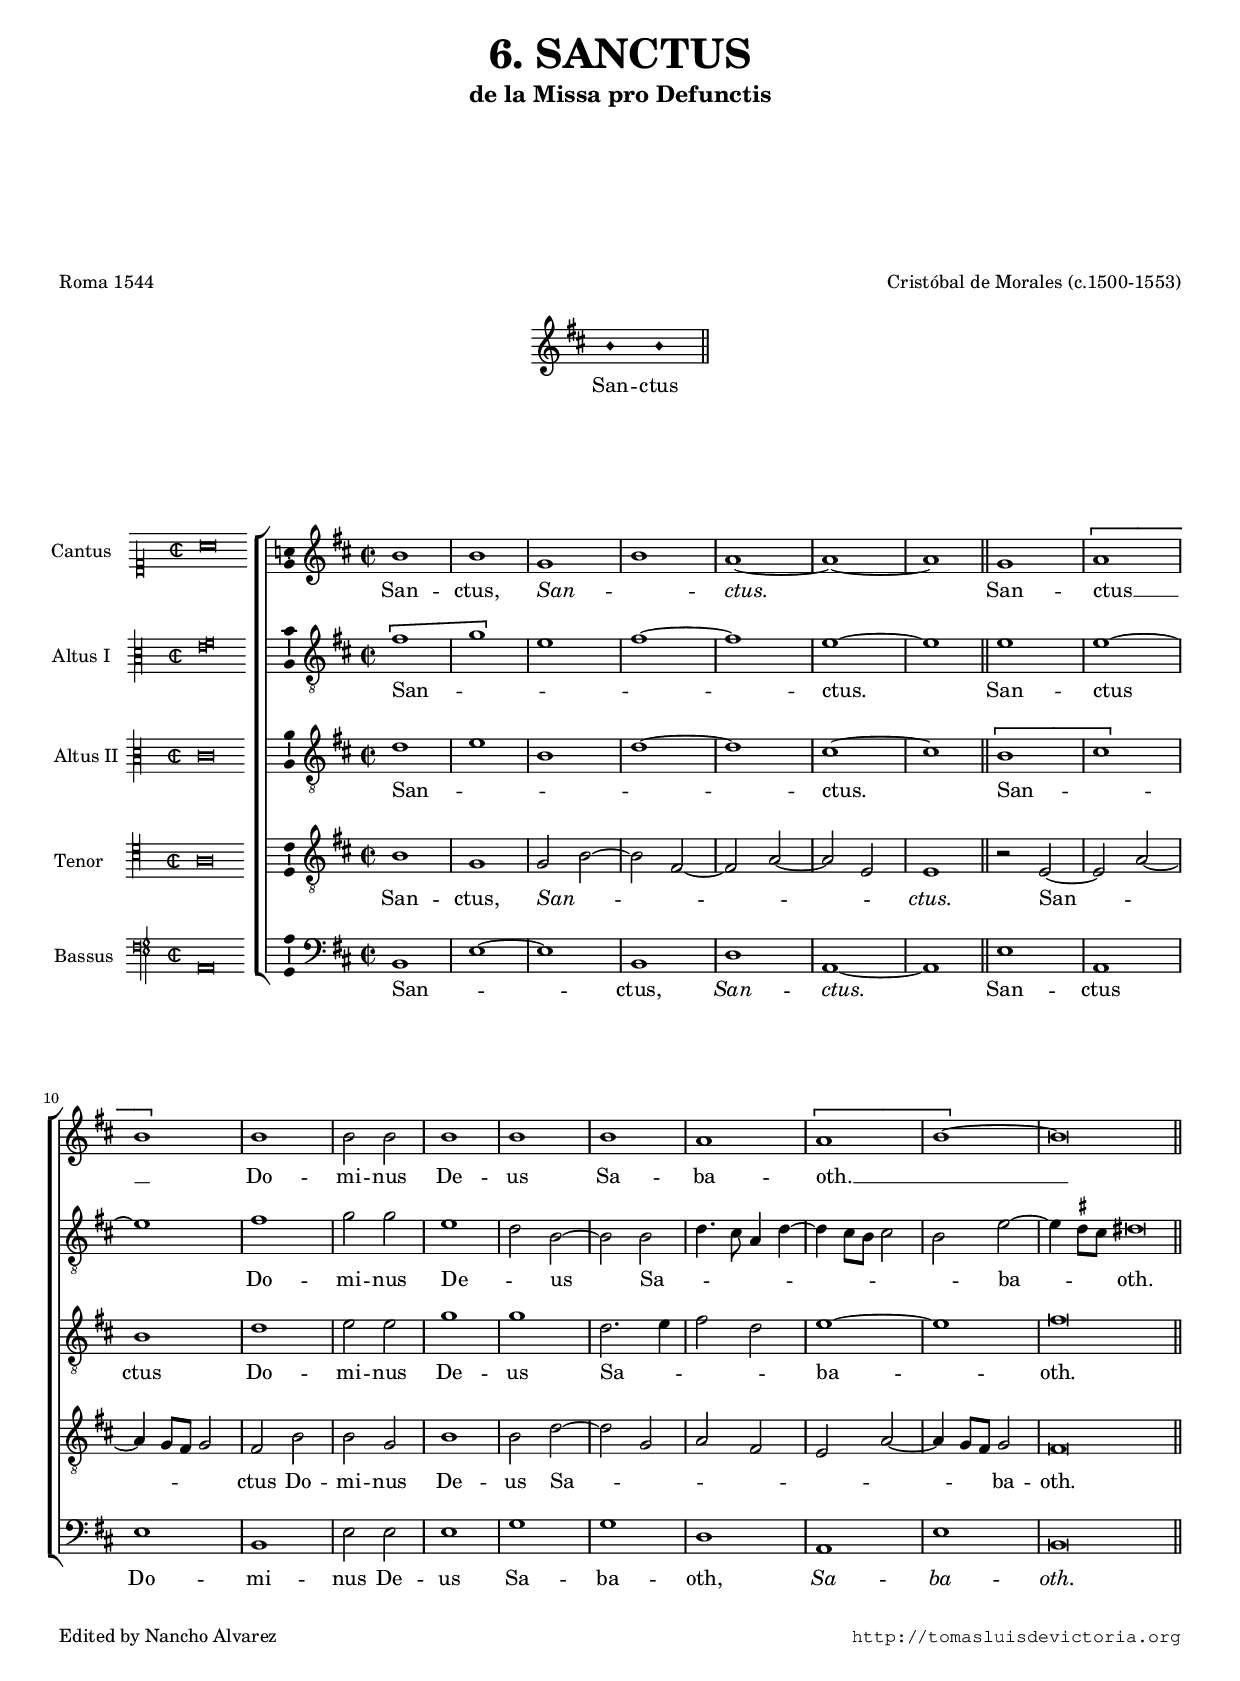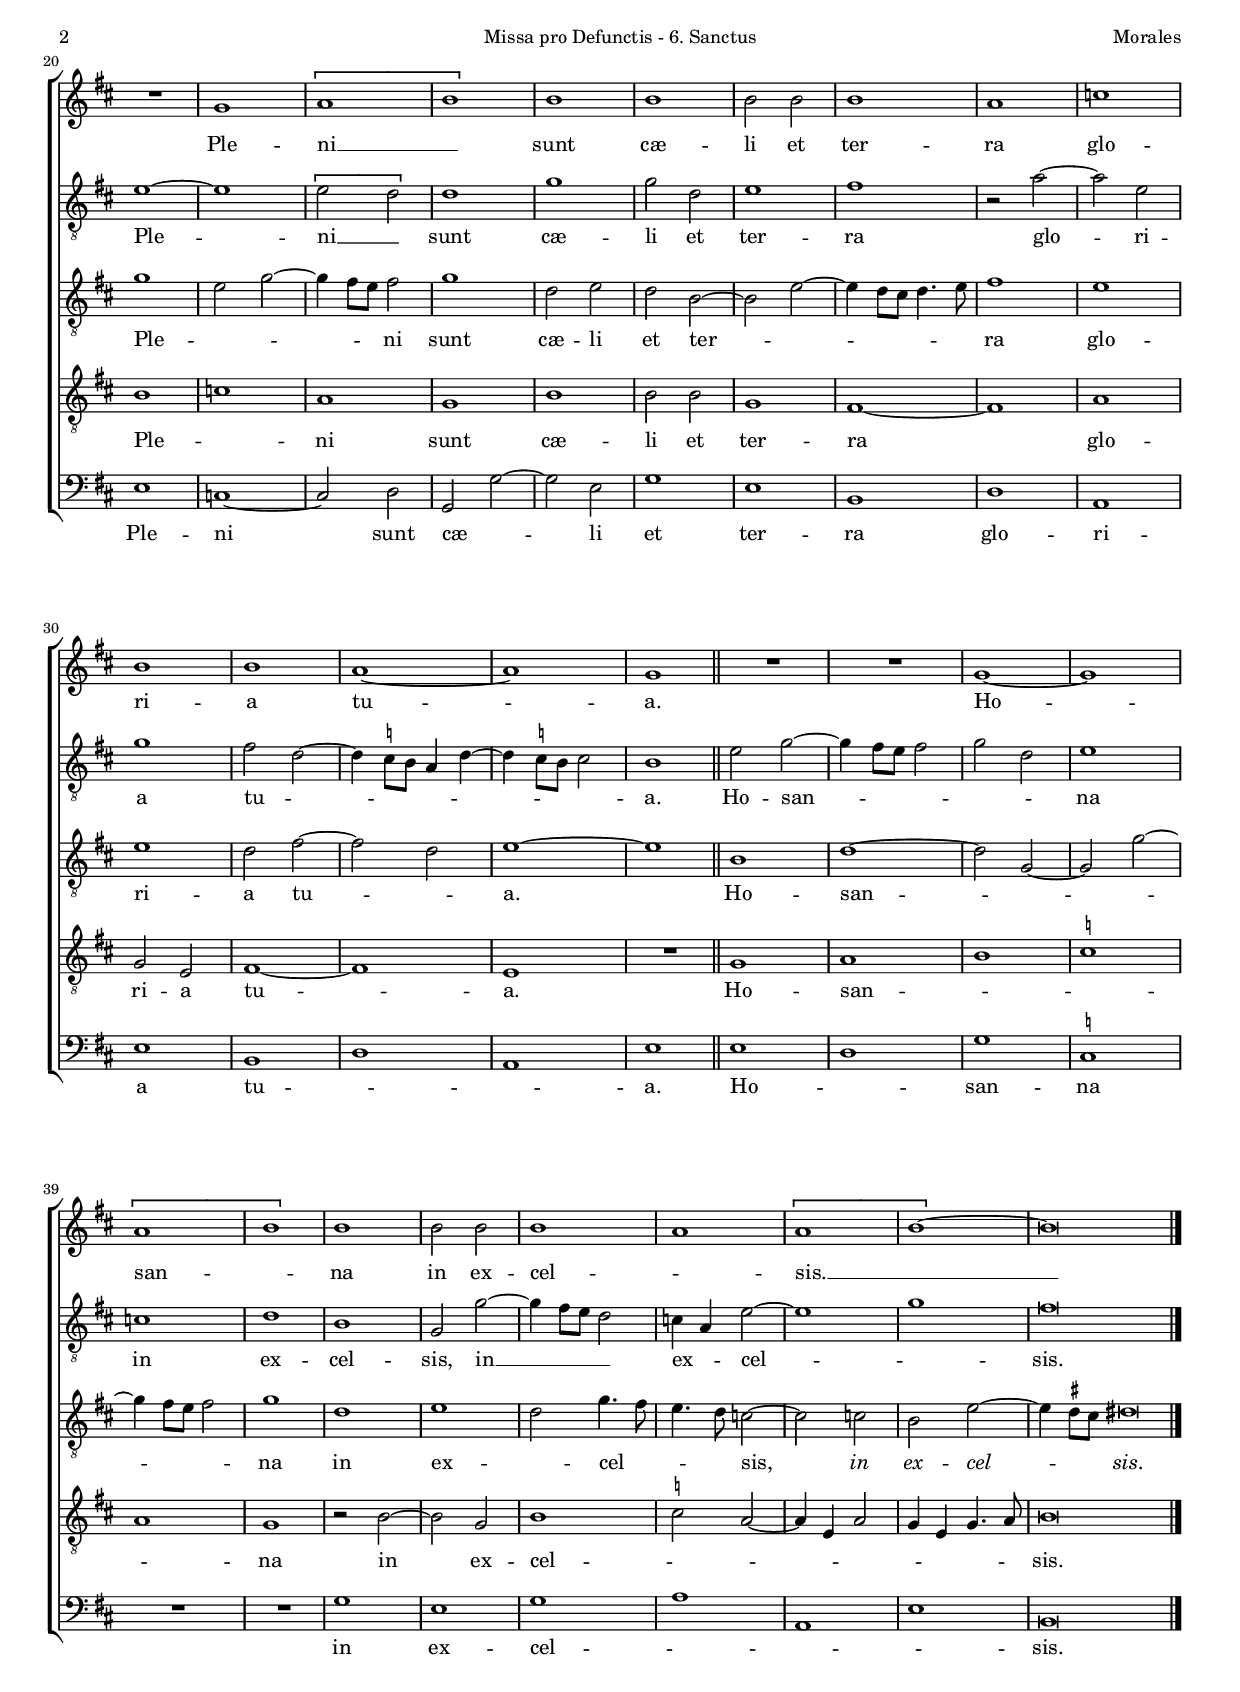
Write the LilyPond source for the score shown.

\version "2.18.0"

#(set-default-paper-size "a4")
#(set-global-staff-size 16)
#(ly:set-option 'point-and-click #f)
%mobile -s14.5 -i3.0 -ball

italicas=\override LyricText.font-shape = #'italic
rectas=\override LyricText.font-shape = #'upright
ss=\once \set suggestAccidentals = ##t
htitle="Missa pro Defunctis - 6. Sanctus"
hcomposer="Morales"
incipitwidth=20


\header {
	title=\markup{\larger \larger \larger \column { " " " " "6. SANCTUS" }}
	subtitle=\markup{\larger \column { " " "de la Missa pro Defunctis" " " } }
        subsubtitle=\markup{\null \vspace #5 }
	composer=\markup{"Cristóbal de Morales (c.1500-1553)" }
        pdfauthor=\composer
        poet="Roma 1544"
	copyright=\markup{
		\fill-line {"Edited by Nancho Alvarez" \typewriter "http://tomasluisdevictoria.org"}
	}
%	tagline=""
}

\score {\transpose c d {
<<
         \new Voice = "canto" {
		 \override Staff.TimeSignature.stencil = #'()
		 \override Stem.transparent = ##t
		 \set Score.timing = ##f
		 \override NoteHead.style = #'neomensural         
		 \clef "G" 
		 \key a \minor
		 a'4 a' \bar "||"
         }
         \new Lyrics \lyricsto "canto" {
		 San -- ctus
         }
>>

	}%transpose
	 
\layout {
	line-width=11.0\cm 
	indent=8.0\cm
	system-count=1
        ragged-right = ##f
        %tablet indent=6\cm
        %tablet line-width=10\cm
}
}

%tablet \pageBreak

global={\key c \major \time 2/2 \skip 1*7 \bar "||"
				\skip 1*12 \bar "||" \break
				\skip 1*15 \bar "||"
				\skip 1*13\bar "|." }


cantus={
	a'1 |
	a' |
	f' |
	a' |
%5
	g' ~ |
	g' ~ |
	g' |
	f' |
	\[g' |
%10
	a'\] |
	a' |
	a'2 a' |
	a'1 |
	a' |
%15
	a' |
	g' |
	\[g' |
	a' ~ \]|
	a'\breve*1/2 |
%20
	R1*4/4 |
	f'1 |
	\[g' |
	a'\] |
	a' |
%25
	a' |
	a'2 a' |
	a'1 |
	g' |
	bes' |
%30
	a' |
	a' |
	g' ~ |
	g' |
	f' |
%35
	R1*4/4 |
	R1*4/4 |
	f'1 ~ |
	f' |
	\[g' |
%40
	a'\] |
	a' |
	a'2 a' |
	a'1 |
	g' |
%45
	\[g' |
	a' ~ \] |
	a'\breve*1/2
}

altus={
	\[e'1 |
	f'\] |
	d' |
	e' ~ |
%5
	e' |
	d' ~ |
	d' |
	d' |
	d' ~ |
%10
	d' |
	e' |
	f'2 f' |
	d'1 |
	c'2 a ~ |
%15
	a a |
	c'4. b8 g4 c' ~ |
	c' b8 a b2 |
	a d' ~ |
	d'4 \ss cis'8 b cis'!\breve*1/4 |
%20
	d'1 ~ |
	d' |
	\[d'2 c'\] |
	c'1 |
	f' |
%25
	f'2 c' |
	d'1 |
	e' |
	r2 g' ~ |
	g' d' |
%30
	f'1 |
	e'2 c' ~ |
	c'4 \ss bes8 a g4 c' ~ |
	c' \ss bes8 a bes2 |
	a1 |
%35
	d'2 f' ~ |
	f'4 e'8 d' e'2 |
	f' c' |
	d'1 |
	bes |
%40
	c' |
	a |
	f2 f' ~ |
	f'4 e'8 d' c'2 |
	bes4 g d'2 ~ |
%45
	d'1 |
	f' |
	e'\breve*1/2
}

altusdos={
	c'1 |
	d' |
	a |
	c' ~ |
%5
	c' |
	b ~ |
	b |
	\[a |
	b\] |
%10
	a |
	c' |
	d'2 d' |
	f'1 |
	f' |
%15
	c'2. d'4 |
	e'2 c' |
	d'1 ~ |
	d' |
	e'\breve*1/2 |
%20
	f'1 |
	d'2 f' ~ |
	f'4 e'8 d' e'2 |
	f'1 |
	c'2 d' |
%25
	c' a ~ |
	a d' ~ |
	d'4 c'8 b c'4. d'8 |
	e'1 |
	d' |
%30
	d' |
	c'2 e' ~ |
	e' c' |
	d'1 ~ |
	d' |
%35
	a |
	c' ~ |
	c'2 f ~ |
	f f' ~ |
	f'4 e'8 d' e'2 |
%40
	f'1 |
	c' |
	d' |
	c'2 f'4. e'8 |
	d'4. c'8 bes2 ~ |
%45
	bes2 bes
	a d' ~ |
	d'4 \ss cis'8 b cis'!\breve*1/4 |
}

tenor={
	a1 |
	f |
	f2 a ~ |
	a e ~ |
%5
	e g ~ |
	g d |
	d1 |
	r2 d ~ |
	d g ~ |
%10
	g4 f8 e f2 |
	e a |
	a f |
	a1 |
	a2 c' ~ |
%15
	c' f |
	g e |
	d g ~ |
	g4 f8 e f2 |
	e\breve*1/2 |
%20
	a1 |
	bes |
	g |
	f |
	a |
%25
	a2 a |
	f1 |
	e ~ |
	e |
	g |
%30
	f2 d |
	e1 ~ |
	e |
	d |
	R1*4/4 |
%35
	f1 |
	g |
	a |
	\ss bes |
	g |
%40
	f |
	r2 a ~ |
	a f |
	a1 |
	\ss bes2 g ~ |
%45
	g4 d g2 |
	f4 d f4. g8 |
	a\breve*1/2 
}

bassus={
	a,1 |
	d ~ |
	d |
	a, |
%5
	c |
	g, ~ |
	g, |
	d |
	g, |
%10
	d |
	a, |
	d2 d |
	d1 |
	f |
%15
	f |
	c |
	g, |
	d |
	a,\breve*1/2 |
%20
	d1 |
	bes, ~ |
	bes,2 c |
	f, f ~ |
	f d |
%25
	f1 |
	d |
	a, |
	c |
	g, |
%30
	d |
	a, |
	c |
	g, |
	d |
%35
	d |
	c |
	f |
	\ss bes, |
	R1*4/4 |
%40
	R1*4/4 |
	f1 |
	d |
	f |
	g |
%45
	g, |
	d |
	a,\breve*1/2 
}


textocantus=\lyricmode{
San -- ctus,
\italicas
San -- _ ctus. _ _ 
\rectas
San -- ctus __ _
Do -- mi -- nus De -- us Sa -- ba -- oth. __ _ _ 
Ple -- ni __ _ sunt cæ -- li et ter -- ra
glo -- ri -- a tu -- _ a.
Ho -- _ san -- _ na in ex -- cel -- _ sis. __ _ _ 
}

textoaltus=\lyricmode{
San -- _ _ _ _ ctus. _ 
San -- ctus _
Do -- mi -- nus De -- _ us _ Sa -- _ _ _ _ _ _ _ _ _ ba -- _ _ _ oth.
Ple -- _ ni __ _ sunt 
cæ -- li et ter -- ra
glo -- _ ri -- a tu -- _ _ _ _ _ _ _ _ _ _ a.
Ho -- san -- _ _ _ _ _ _ na in ex -- cel -- sis,
in __ _ _ _ _ ex -- _ cel -- _ _ sis.
}

textoaltusdos=\lyricmode{
San -- _ _ _ _ ctus. _ 
San -- _ ctus Do -- mi -- nus De -- us Sa -- _ _ _ ba -- _ oth.
Ple -- _ _ _ _ _ ni sunt cæ -- li et ter -- _ _ _ _ _ _ _ ra
glo -- ri -- a tu -- _ _ a. _
Ho -- san -- _ _ _ _ _ _ _ _ na
in ex -- _ cel -- _ _ _ sis, _
\italicas
in ex -- cel -- _ _ _ sis.
}

textotenor=\lyricmode{
San -- ctus,
\italicas
San -- _ _ _ _ _ _ _ ctus.
\rectas
San -- _ _ _ _ _ _ ctus Do -- mi -- nus De -- us Sa -- _ _ _ _ _ _ _ _ _ ba -- oth.
Ple -- _ ni sunt cæ -- li et ter -- ra _
glo -- ri -- a tu -- _ a.
Ho -- san -- _ _ _ na
in _ ex -- cel -- _ _ _ _ _ _ _ _ _ sis.
}

textobassus=\lyricmode{
San -- _ _ ctus,
\italicas
San -- ctus. _ 
\rectas
San -- ctus Do -- mi -- nus De -- us 
Sa -- ba -- oth,
\italicas
Sa -- ba -- oth.
\rectas
Ple -- ni _ sunt cæ -- _ _ li et ter -- ra
glo -- ri -- a tu -- _ _ a.
Ho -- _ san -- na
in ex -- cel -- _ _ _ sis.
}

incipitcantus=\markup{
	\score{
		{ 
		\set Staff.instrumentName="Cantus   " % Supranus
		\override NoteHead.style = #'neomensural
		\override Rest.style = #'neomensural
		\override Staff.TimeSignature.style = #'neomensural
		\cadenzaOn 
		\clef "petrucci-c1"
		\time 2/2
		a'\breve
		} 
	\layout {
		\context {\Voice
			\remove Ligature_bracket_engraver
			\consists Mensural_ligature_engraver
		}
		line-width=\incipitwidth
                indent=0
	}
	}
}


incipitaltus=\markup{
	\score{
		{ 
		\set Staff.instrumentName="Altus I   "
		\override NoteHead.style = #'neomensural 
		\override Rest.style = #'neomensural
		\override Staff.TimeSignature.style = #'neomensural
		\cadenzaOn 
		\clef "petrucci-c3"
		\time 2/2
		\[e'\breve f'\]
		} 
	\layout {
		\context {\Voice
			\remove Ligature_bracket_engraver
			\consists Mensural_ligature_engraver
		}
		line-width=\incipitwidth
                indent=0 
	}
	}
}



incipitaltusdos=\markup{
	\score{
		{ 
		\set Staff.instrumentName="Altus II "
		\override NoteHead.style = #'neomensural 
		\override Rest.style = #'neomensural
		\override Staff.TimeSignature.style = #'neomensural
		\cadenzaOn 
		\clef "petrucci-c3"
		\time 2/2
		c'\breve
		} 
	\layout {
		\context {\Voice
			\remove Ligature_bracket_engraver
			\consists Mensural_ligature_engraver
		}
		line-width=\incipitwidth
                indent=0 
	}
	}
}



incipittenor=\markup{
	\score{
		{ 
		\set Staff.instrumentName="Tenor    "
		\override NoteHead.style = #'neomensural 
		\override Rest.style = #'neomensural
		\override Staff.TimeSignature.style = #'neomensural
		\cadenzaOn 
		\clef "petrucci-c4"
		\time 2/2
		a\breve
		} 
	\layout {
		\context {\Voice
			\remove Ligature_bracket_engraver
			\consists Mensural_ligature_engraver
		}
		line-width=\incipitwidth
                indent=0 
	}
	}
}


incipitbassus=\markup{
	\score{
		{ 
		\set Staff.instrumentName="Bassus  "
		\override NoteHead.style = #'neomensural 
		\override Rest.style = #'neomensural
		\override Staff.TimeSignature.style = #'neomensural
		\cadenzaOn 
		\clef "petrucci-f4"
		\time 2/2
		a,\breve
		} 
	\layout {
		\context {\Voice
			\remove Ligature_bracket_engraver
			\consists Mensural_ligature_engraver
		}
		line-width=\incipitwidth
                indent=0 
	}
	}
}


\score {\transpose c d {
\new ChoirStaff<<

	\new Staff <<\global
	\new Voice="v1" {
		\set Staff.instrumentName=\incipitcantus  
		\clef "treble"
		\cantus }
	\new Lyrics \lyricsto "v1" {\textocantus }
	>>

	
	\new Staff << \global
	\new Voice="v2" {
		\set Staff.instrumentName=\incipitaltus
		\clef "G_8" 
		\altus}
	\new Lyrics \lyricsto "v2" {\textoaltus }
	>>

	
	
	\new Staff << \global
	\new Voice="v5" {
		\set Staff.instrumentName=\incipitaltusdos
		\clef "G_8"
		\altusdos}
	\new Lyrics \lyricsto "v5" {\textoaltusdos }
	>>

	
	\new Staff <<\global
	\new Voice="v3" {
		\set Staff.instrumentName=\incipittenor
		\clef "G_8"
		\tenor }
	\new Lyrics \lyricsto "v3" {\textotenor }
	>>
	

	\new Staff <<\global
	\new Voice="v4" {
		\set Staff.instrumentName=\incipitbassus
		\clef "bass" 
		\bassus }
	\new Lyrics \lyricsto "v4" {\textobassus}
	>>	
>>

	}%transpose

\layout{ 
	\context {\Lyrics 
		\override VerticalAxisGroup.staff-affinity = #UP
		\override VerticalAxisGroup.nonstaff-relatedstaff-spacing =
			#'((basic-distance . 0) (minimum-distance . 0) (padding . 1))
		\override LyricText.font-size = #1.2
		\override LyricHyphen.minimum-distance = #0.5
	}
	\context {\Score 
		tempoHideNote = ##t
		\override BarNumber.padding = #2 
	}
	\context {\Voice 
		melismaBusyProperties = #'()
		%autoBeaming = ##f
	}
	\context {\Staff 
                %\RemoveEmptyStaves
                %\override VerticalAxisGroup.remove-first = ##t
		\override VerticalAxisGroup.staff-staff-spacing =
			#'((basic-distance . 11) (minimum-distance . 0) (padding . 1))
		\consists Ambitus_engraver 
		\override LigatureBracket.padding = #1
	}
}

%\midi { \mtempo }

}


\paper{
	evenHeaderMarkup=\markup  \fill-line { \fromproperty #'page:page-number-string \htitle \hcomposer }
	oddHeaderMarkup= \markup  \fill-line { \on-the-fly #not-first-page \hcomposer \on-the-fly #not-first-page \htitle \on-the-fly #not-first-page \fromproperty #'page:page-number-string }
	%system-count=20
	%page-count = 8
	ragged-last-bottom = ##f
	indent=3.5\cm
	system-system-spacing =
	#'((basic-distance . 20) (minimum-distance . 0) (padding . 5))
	top-system-spacing = % header
	#'((basic-distance . 8) (minimum-distance . 0) (padding . 0))
	last-bottom-spacing = % footer
	#'((basic-distance . 12) (minimum-distance . 0) (padding . 0))
    markup-system-spacing.padding = #3
}
